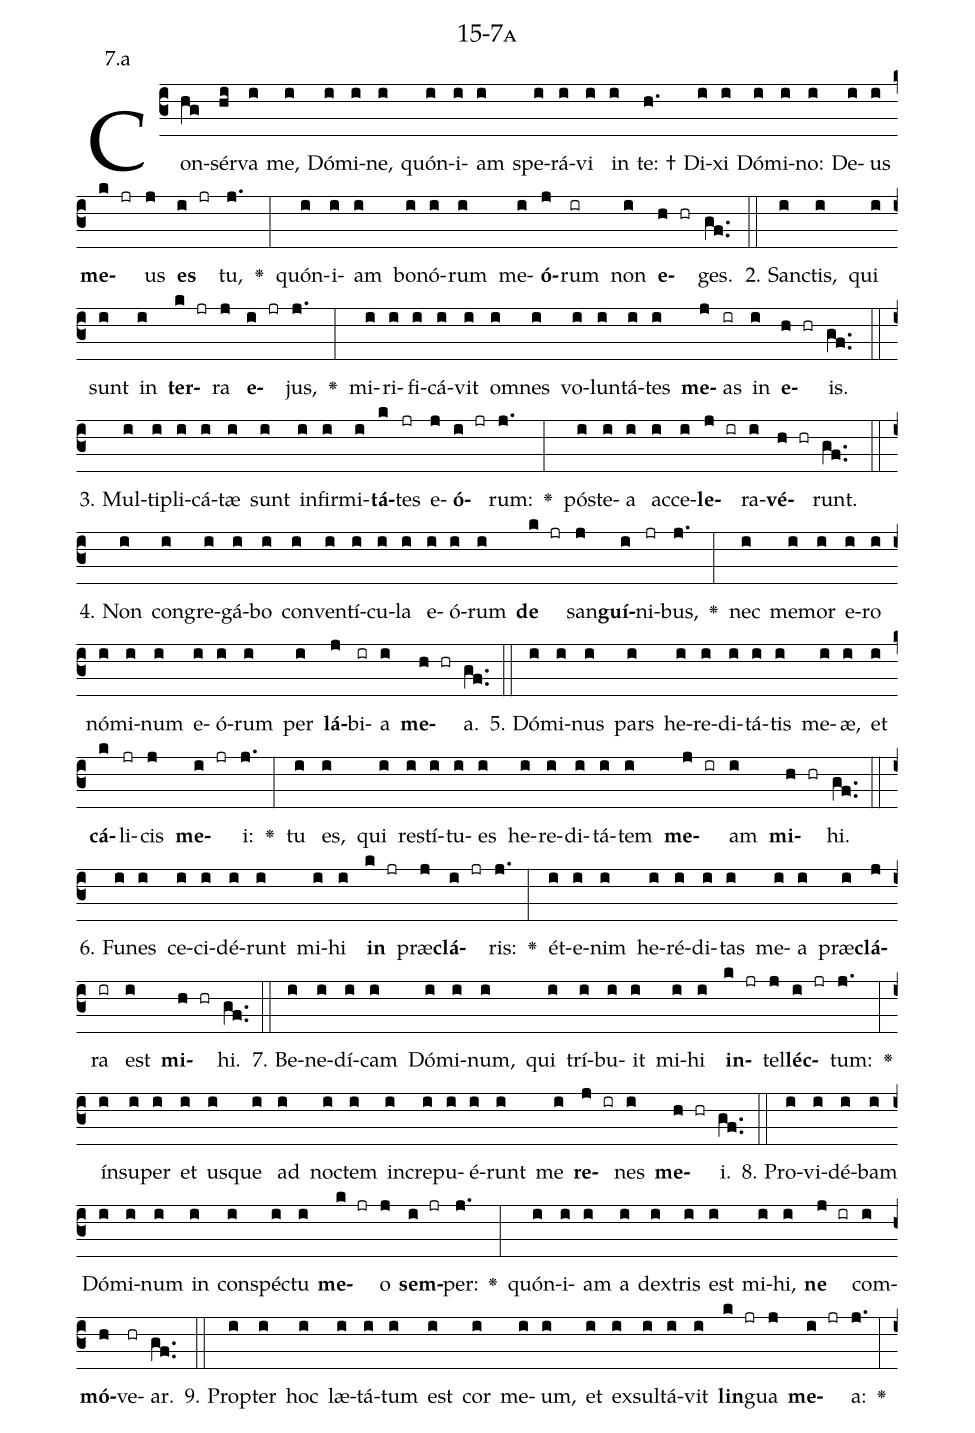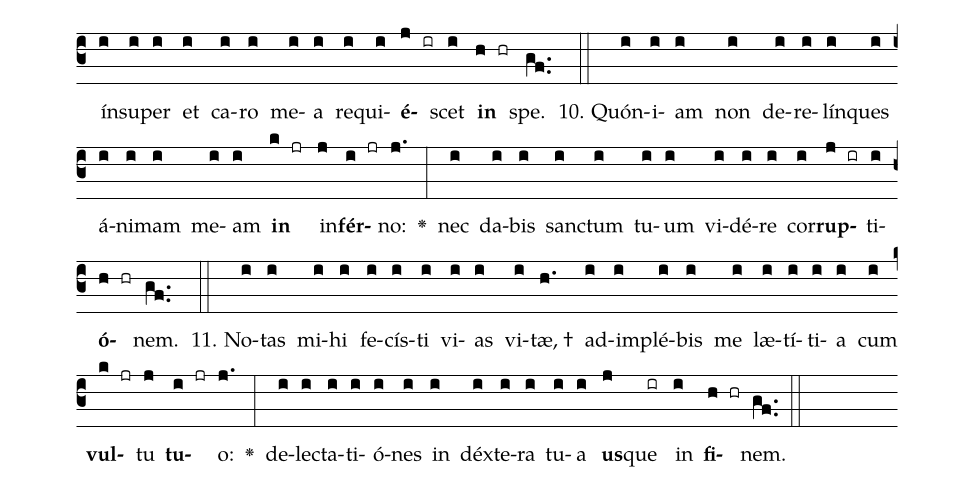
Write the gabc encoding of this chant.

name: 15-7a;
annotation: 7.a;
%%
(c3)Con(hg)sér(hi)va(i) me,(i) Dó(i)mi(i)ne,(i) quón(i)i(i)am(i) spe(i)rá(i)vi(i) in(i) te: †(h.) Di(i)xi(i) Dó(i)mi(i)no:(i) De(i)us(i) <b>me</b>(k jr)us(j) <b>es</b>(i jr) tu,(j.) <v>\greheightstar</v>(:) quón(i)i(i)am(i) bo(i)nó(i)rum(i) me(i)<b>ó</b>(j)rum(ir) non(i) <b>e</b>(h hr)ges.(gf..) (::)
2. Sanc(i)tis,(i) qui(i) sunt(i) in(i) <b>ter</b>(k jr)ra(j) <b>e</b>(i jr)jus,(j.) <v>\greheightstar</v>(:) mi(i)ri(i)fi(i)cá(i)vit(i) om(i)nes(i) vo(i)lun(i)tá(i)tes(i) <b>me</b>(j)as(ir) in(i) <b>e</b>(h hr)is.(gf..) (::)
3. Mul(i)ti(i)pli(i)cá(i)tæ(i) sunt(i) in(i)fir(i)mi(i)<b>tá</b>(k)tes(jr) e(j)<b>ó</b>(i jr)rum:(j.) <v>\greheightstar</v>(:) póst(i)e(i)a(i) ac(i)ce(i)<b>le</b>(j ir)ra(i)<b>vé</b>(h hr)runt.(gf..) (::)
4. Non(i) con(i)gre(i)gá(i)bo(i) con(i)ven(i)tí(i)cu(i)la(i) e(i)ó(i)rum(i) <b>de</b>(k jr) san(j)<b>guí</b>(i)ni(jr)bus,(j.) <v>\greheightstar</v>(:) nec(i) me(i)mor(i) e(i)ro(i) nó(i)mi(i)num(i) e(i)ó(i)rum(i) per(i) <b>lá</b>(j)bi(ir)a(i) <b>me</b>(h hr)a.(gf..) (::)
5. Dó(i)mi(i)nus(i) pars(i) he(i)re(i)di(i)tá(i)tis(i) me(i)æ,(i) et(i) <b>cá</b>(k)li(jr)cis(j) <b>me</b>(i jr)i:(j.) <v>\greheightstar</v>(:) tu(i) es,(i) qui(i) re(i)stí(i)tu(i)es(i) he(i)re(i)di(i)tá(i)tem(i) <b>me</b>(j ir)am(i) <b>mi</b>(h hr)hi.(gf..) (::)
6. Fu(i)nes(i) ce(i)ci(i)dé(i)runt(i) mi(i)hi(i) <b>in</b>(k jr) præ(j)<b>clá</b>(i jr)ris:(j.) <v>\greheightstar</v>(:) ét(i)e(i)nim(i) he(i)ré(i)di(i)tas(i) me(i)a(i) præ(i)<b>clá</b>(j)ra(ir) est(i) <b>mi</b>(h hr)hi.(gf..) (::)
7. Be(i)ne(i)dí(i)cam(i) Dó(i)mi(i)num,(i) qui(i) trí(i)bu(i)it(i) mi(i)hi(i) <b>in</b>(k jr)tel(j)<b>léc</b>(i jr)tum:(j.) <v>\greheightstar</v>(:) ín(i)su(i)per(i) et(i) us(i)que(i) ad(i) noc(i)tem(i) in(i)cre(i)pu(i)é(i)runt(i) me(i) <b>re</b>(j ir)nes(i) <b>me</b>(h hr)i.(gf..) (::)
8. Pro(i)vi(i)dé(i)bam(i) Dó(i)mi(i)num(i) in(i) con(i)spéc(i)tu(i) <b>me</b>(k jr)o(j) <b>sem</b>(i jr)per:(j.) <v>\greheightstar</v>(:) quón(i)i(i)am(i) a(i) dex(i)tris(i) est(i) mi(i)hi,(i) <b>ne</b>(j ir) com(i)<b>mó</b>(h)ve(hr)ar.(gf..) (::)
9. Prop(i)ter(i) hoc(i) læ(i)tá(i)tum(i) est(i) cor(i) me(i)um,(i) et(i) ex(i)sul(i)tá(i)vit(i) <b>lin</b>(k jr)gua(j) <b>me</b>(i jr)a:(j.) <v>\greheightstar</v>(:) ín(i)su(i)per(i) et(i) ca(i)ro(i) me(i)a(i) re(i)qui(i)<b>é</b>(j ir)scet(i) <b>in</b>(h hr) spe.(gf..) (::)
10. Quón(i)i(i)am(i) non(i) de(i)re(i)lín(i)ques(i) á(i)ni(i)mam(i) me(i)am(i) <b>in</b>(k jr) in(j)<b>fér</b>(i jr)no:(j.) <v>\greheightstar</v>(:) nec(i) da(i)bis(i) sanc(i)tum(i) tu(i)um(i) vi(i)dé(i)re(i) cor(i)<b>rup</b>(j ir)ti(i)<b>ó</b>(h hr)nem.(gf..) (::)
11. No(i)tas(i) mi(i)hi(i) fe(i)cís(i)ti(i) vi(i)as(i) vi(i)tæ, †(h.) ad(i)im(i)plé(i)bis(i) me(i) læ(i)tí(i)ti(i)a(i) cum(i) <b>vul</b>(k jr)tu(j) <b>tu</b>(i jr)o:(j.) <v>\greheightstar</v>(:) de(i)lec(i)ta(i)ti(i)ó(i)nes(i) in(i) déx(i)te(i)ra(i) tu(i)a(i) <b>us</b>(j)que(ir) in(i) <b>fi</b>(h hr)nem.(gf..) (::)
